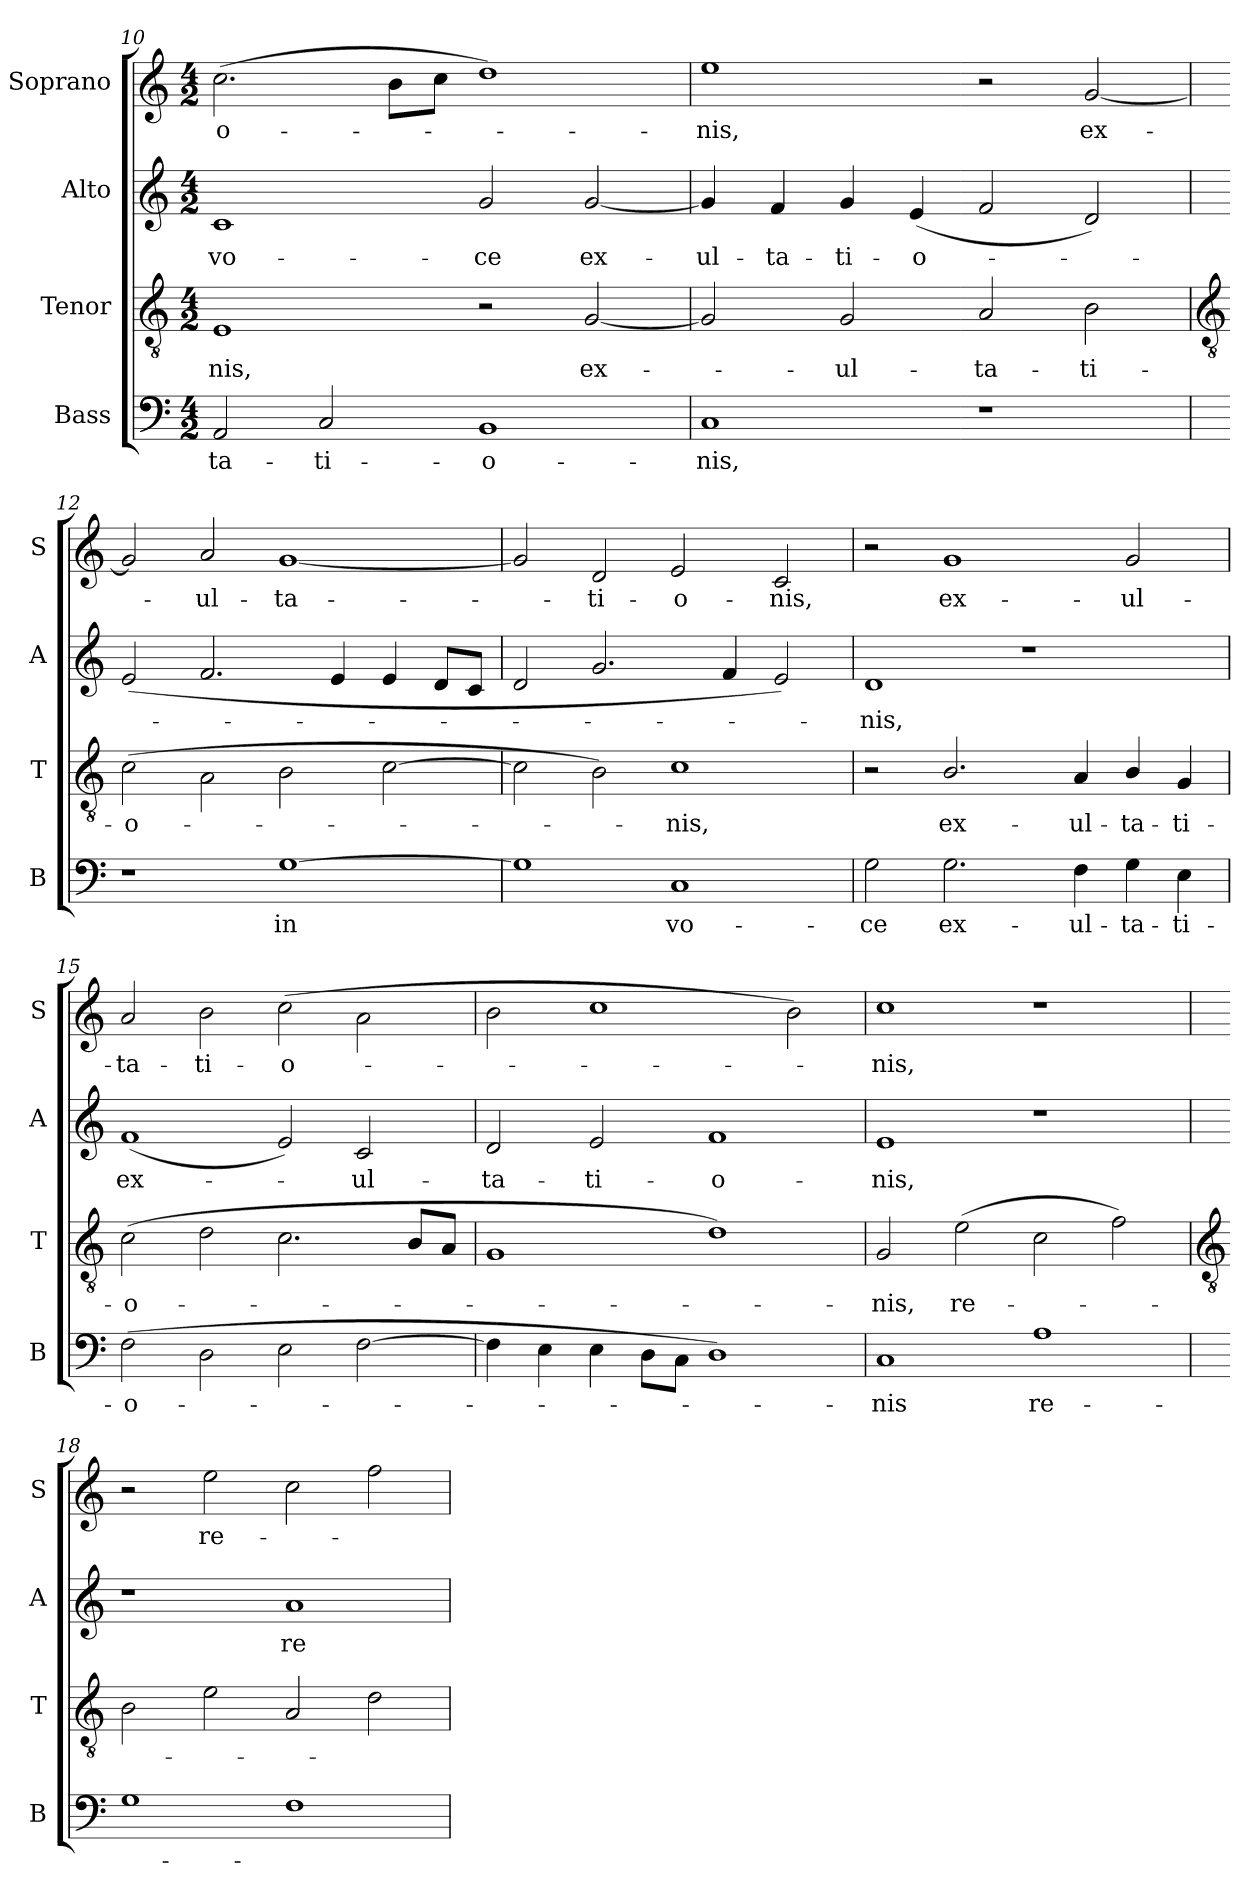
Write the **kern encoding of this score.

**kern	**text	**kern	**text	**kern	**text	**kern	**text
*part4	*part4	*part3	*part3	*part2	*part2	*part1	*part1
*staff4	*staff4	*staff3	*staff3	*staff2	*staff2	*staff1	*staff1
*I"Bass	*	*I"Tenor	*	*I"Alto	*	*I"Soprano	*
*I'B	*	*I'T	*	*I'A	*	*I'S	*
*clefF4	*	*clefGv2	*	*clefG2	*	*clefG2	*
*k[]	*	*k[]	*	*k[]	*	*k[]	*
*C:	*	*C:	*	*C:	*	*C:	*
*M4/2	*	*M4/2	*	*M4/2	*	*M4/2	*
=10	=10	=10	=10	=10	=10	=10	=10
!	!LO:LY:b	!	!LO:LY:b	!	!LO:LY:b	!	!LO:LY:b
2AA	-ta-	1E	nis,	1c	vo-	(>2.cc	-o-
!	!LO:LY:b	!	!	!	!	!	!
2C	-ti-	.	.	.	.	.	.
.	.	.	.	.	.	8bL	.
.	.	.	.	.	.	8ccJ	.
!	!LO:LY:b	!	!	!	!LO:LY:b	!	!
1BB	-o-	2r	.	2g	-ce	1dd)	.
!	!	!	!LO:LY:b	!	!LO:LY:b	!	!
.	.	[2G	ex-	[2g	ex-	.	.
=11	=11	=11	=11	=11	=11	=11	=11
!	!LO:LY:b	!	!	!	!LO:LY:b	!	!LO:LY:b
1C	-nis,	2G]	.	4g]	-ul-	1ee	nis,
!	!	!	!	!	!LO:LY:b	!	!
.	.	.	.	4f	-ta-	.	.
!	!	!	!LO:LY:b	!	!LO:LY:b	!	!
.	.	2G	ul-	4g	-ti-	.	.
!	!	!	!	!	!LO:LY:b	!	!
.	.	.	.	(<4e	-o-	.	.
!	!	!	!LO:LY:b	!	!	!	!
1r	.	2A	-ta-	2f	.	2r	.
!	!	!	!LO:LY:b	!	!	!	!LO:LY:b
.	.	2B	-ti-	2d)	.	[2g	ex-
!!LO:LB:g=z
=12	=12	=12	=12	=12	=12	=12	=12
*	*	*clefGv2	*	*	*	*	*
!	!	!	!LO:LY:b	!	!	!	!
1r	.	(>2c	-o-	(<2e	.	2g]	.
!	!	!	!	!	!	!	!LO:LY:b
.	.	2A\	.	2.f	.	2a	ul-
!	!LO:LY:b	!	!	!	!	!	!LO:LY:b
[1G	in	2B	.	.	.	[1g	-ta-
.	.	.	.	4e	.	.	.
.	.	[2c	.	4e	.	.	.
.	.	.	.	8dL	.	.	.
.	.	.	.	8cJ	.	.	.
=13	=13	=13	=13	=13	=13	=13	=13
1G]	.	2c]	.	2d	.	2g]	.
!	!	!	!	!	!	!	!LO:LY:b
.	.	2B)	.	2.g	.	2d	ti-
!	!LO:LY:b	!	!LO:LY:b	!	!	!	!LO:LY:b
1C	vo-	1c	nis,	.	.	2e	-o-
.	.	.	.	4f	.	.	.
!	!	!	!	!	!	!	!LO:LY:b
.	.	.	.	2e)	.	2c	-nis,
=14	=14	=14	=14	=14	=14	=14	=14
!	!LO:LY:b	!	!	!	!LO:LY:b	!	!
2G	-ce	2r	.	1d	nis,	2r	.
!	!LO:LY:b	!	!LO:LY:b	!	!	!	!LO:LY:b
2.G	ex-	2.B/	ex-	.	.	1g	ex-
.	.	.	.	1r	.	.	.
!	!LO:LY:b	!	!LO:LY:b	!	!	!	!
4F	-ul-	4A	-ul-	.	.	.	.
!	!LO:LY:b	!	!LO:LY:b	!	!	!	!LO:LY:b
4G	-ta-	4B/	-ta-	.	.	2g	-ul-
!	!LO:LY:b	!	!LO:LY:b	!	!	!	!
4E	-ti-	4G	-ti-	.	.	.	.
=15	=15	=15	=15	=15	=15	=15	=15
!	!LO:LY:b	!	!LO:LY:b	!	!LO:LY:b	!	!LO:LY:b
(>2F	-o-	(>2c	-o-	(<1f	ex-	2a	-ta-
!	!	!	!	!	!	!	!LO:LY:b
2D	.	2d	.	.	.	2b	-ti-
!	!	!	!	!	!	!	!LO:LY:b
2E	.	2.c	.	2e)	.	(>2cc	-o-
!	!	!	!	!	!LO:LY:b	!	!
[2F	.	.	.	2c	ul-	2a\	.
.	.	8BL	.	.	.	.	.
.	.	8AJ	.	.	.	.	.
=16	=16	=16	=16	=16	=16	=16	=16
!	!	!	!	!	!LO:LY:b	!	!
4F]	.	1G	.	2d	-ta-	2b	.
4E	.	.	.	.	.	.	.
!	!	!	!	!	!LO:LY:b	!	!
4E	.	.	.	2e	-ti-	1cc	.
8D\L	.	.	.	.	.	.	.
8C\J	.	.	.	.	.	.	.
!	!	!	!	!	!LO:LY:b	!	!
1D)	.	1d)	.	1f	-o-	.	.
.	.	.	.	.	.	2b)	.
=17	=17	=17	=17	=17	=17	=17	=17
!	!LO:LY:b	!	!LO:LY:b	!	!LO:LY:b	!	!LO:LY:b
1C	nis	2G	nis,	1e	-nis,	1cc	nis,
!	!	!	!LO:LY:b	!	!	!	!
.	.	(>2e	re-	.	.	.	.
!	!LO:LY:b	!	!	!	!	!	!
1A	re-	2c	.	1r	.	1r	.
.	.	2f)	.	.	.	.	.
!!LO:LB:g=z
=18	=18	=18	=18	=18	=18	=18	=18
*	*	*clefGv2	*	*	*	*	*
1G	.	2B	.	1r	.	2r	.
!	!	!	!	!	!	!	!LO:LY:b
.	.	2e	.	.	.	2ee	re-
!	!	!	!	!	!LO:LY:b	!	!
1F	.	2A	.	1a	re-	2cc	.
.	.	2d	.	.	.	2ff	.
=	=	=	=	=	=	=	=
*-	*-	*-	*-	*-	*-	*-	*-
